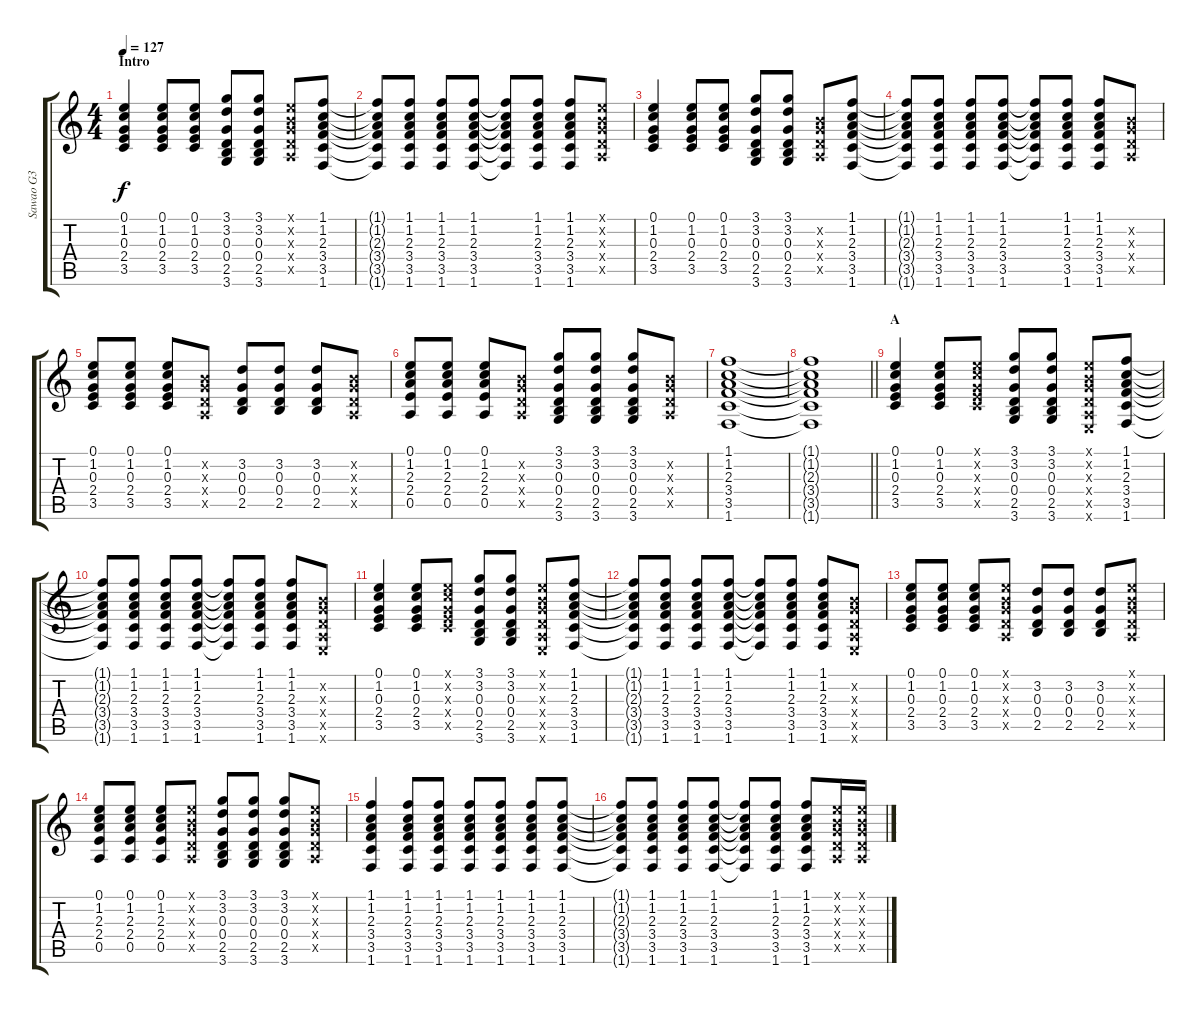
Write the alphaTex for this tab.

\track ("Sawao G3" "Sawao G3") {instrument distortionguitar}
\staff {score tabs}
\tuning (E4 B3 G3 D3 A2 E2) {hide}
\ts (4 4)
\section ("" "Intro")
\tempo 127
\clef g2
\ks c
(0.1 1.2 0.3 2.4 3.5).4{dy f instrument distortionguitar} (0.1 1.2 0.3 2.4 3.5).8 (0.1 1.2 0.3 2.4 3.5).8 (3.1 3.2 0.3 0.4 2.5 3.6).8 (3.1 3.2 0.3 0.4 2.5 3.6).8 (0.1{x} 0.2{x} 0.3{x} 0.4{x} 0.5{x}).8 (1.1 1.2 2.3 3.4 3.5 1.6).8 |
(1.1{t} 1.2{t} 2.3{t} 3.4{t} 3.5{t} 1.6{t}).8 (1.1 1.2 2.3 3.4 3.5 1.6).8 (1.1 1.2 2.3 3.4 3.5 1.6).8 (1.1 1.2 2.3 3.4 3.5 1.6).8 (1.1{t} 1.2{t} 2.3{t} 3.4{t} 3.5{t} 1.6{t}).8 (1.1 1.2 2.3 3.4 3.5 1.6).8 (1.1 1.2 2.3 3.4 3.5 1.6).8 (0.1{x} 0.2{x} 0.3{x} 0.4{x} 0.5{x}).8 |
(0.1 1.2 0.3 2.4 3.5).4 (0.1 1.2 0.3 2.4 3.5).8 (0.1 1.2 0.3 2.4 3.5).8 (3.1 3.2 0.3 0.4 2.5 3.6).8 (3.1 3.2 0.3 0.4 2.5 3.6).8 (0.2{x} 0.3{x} 0.4{x} 0.5{x}).8 (1.1 1.2 2.3 3.4 3.5 1.6).8 |
(1.1{t} 1.2{t} 2.3{t} 3.4{t} 3.5{t} 1.6{t}).8 (1.1 1.2 2.3 3.4 3.5 1.6).8 (1.1 1.2 2.3 3.4 3.5 1.6).8 (1.1 1.2 2.3 3.4 3.5 1.6).8 (1.1{t} 1.2{t} 2.3{t} 3.4{t} 3.5{t} 1.6{t}).8 (1.1 1.2 2.3 3.4 3.5 1.6).8 (1.1 1.2 2.3 3.4 3.5 1.6).8 (0.2{x} 0.3{x} 0.4{x} 0.5{x}).8 |
(0.1 1.2 0.3 2.4 3.5).8 (0.1 1.2 0.3 2.4 3.5).8 (0.1 1.2 0.3 2.4 3.5).8 (0.2{x} 0.3{x} 0.4{x} 0.5{x}).8 (3.2 0.3 0.4 2.5).8 (3.2 0.3 0.4 2.5).8 (3.2 0.3 0.4 2.5).8 (0.2{x} 0.3{x} 0.4{x} 0.5{x}).8 |
(0.1 1.2 2.3 2.4 0.5).8 (0.1 1.2 2.3 2.4 0.5).8 (0.1 1.2 2.3 2.4 0.5).8 (0.2{x} 0.3{x} 0.4{x} 0.5{x}).8 (3.1 3.2 0.3 0.4 2.5 3.6).8 (3.1 3.2 0.3 0.4 2.5 3.6).8 (3.1 3.2 0.3 0.4 2.5 3.6).8 (0.2{x} 0.3{x} 0.4{x} 0.5{x}).8 |
(1.1 1.2 2.3 3.4 3.5 1.6).1 |
\barLineRight lightlight
(1.1{t} 1.2{t} 2.3{t} 3.4{t} 3.5{t} 1.6{t}).1 |
\section ("" "A")
(0.1 1.2 0.3 2.4 3.5).4 (0.1 1.2 0.3 2.4 3.5).8 (0.1{x} 1.2{x} 0.3{x} 2.4{x} 3.5{x}).8 (3.1 3.2 0.3 0.4 2.5 3.6).8 (3.1 3.2 0.3 0.4 2.5 3.6).8 (0.1{x} 0.2{x} 0.3{x} 0.4{x} 0.5{x} 0.6{x}).8 (1.1 1.2 2.3 3.4 3.5 1.6).8 |
(1.1{t} 1.2{t} 2.3{t} 3.4{t} 3.5{t} 1.6{t}).8 (1.1 1.2 2.3 3.4 3.5 1.6).8 (1.1 1.2 2.3 3.4 3.5 1.6).8 (1.1 1.2 2.3 3.4 3.5 1.6).8 (1.1{t} 1.2{t} 2.3{t} 3.4{t} 3.5{t} 1.6{t}).8 (1.1 1.2 2.3 3.4 3.5 1.6).8 (1.1 1.2 2.3 3.4 3.5 1.6).8 (0.2{x} 0.3{x} 0.4{x} 0.5{x} 0.6{x}).8 |
(0.1 1.2 0.3 2.4 3.5).4 (0.1 1.2 0.3 2.4 3.5).8 (0.1{x} 1.2{x} 0.3{x} 2.4{x} 3.5{x}).8 (3.1 3.2 0.3 0.4 2.5 3.6).8 (3.1 3.2 0.3 0.4 2.5 3.6).8 (0.1{x} 0.2{x} 0.3{x} 0.4{x} 0.5{x} 0.6{x}).8 (1.1 1.2 2.3 3.4 3.5 1.6).8 |
(1.1{t} 1.2{t} 2.3{t} 3.4{t} 3.5{t} 1.6{t}).8 (1.1 1.2 2.3 3.4 3.5 1.6).8 (1.1 1.2 2.3 3.4 3.5 1.6).8 (1.1 1.2 2.3 3.4 3.5 1.6).8 (1.1{t} 1.2{t} 2.3{t} 3.4{t} 3.5{t} 1.6{t}).8 (1.1 1.2 2.3 3.4 3.5 1.6).8 (1.1 1.2 2.3 3.4 3.5 1.6).8 (0.2{x} 0.3{x} 0.4{x} 0.5{x} 0.6{x}).8 |
(0.1 1.2 0.3 2.4 3.5).8 (0.1 1.2 0.3 2.4 3.5).8 (0.1 1.2 0.3 2.4 3.5).8 (0.1{x} 0.2{x} 0.3{x} 0.4{x} 0.5{x}).8 (3.2 0.3 0.4 2.5).8 (3.2 0.3 0.4 2.5).8 (3.2 0.3 0.4 2.5).8 (0.1{x} 0.2{x} 0.3{x} 0.4{x} 0.5{x}).8 |
(0.1 1.2 2.3 2.4 0.5).8 (0.1 1.2 2.3 2.4 0.5).8 (0.1 1.2 2.3 2.4 0.5).8 (0.1{x} 0.2{x} 0.3{x} 0.4{x} 0.5{x}).8 (3.1 3.2 0.3 0.4 2.5 3.6).8 (3.1 3.2 0.3 0.4 2.5 3.6).8 (3.1 3.2 0.3 0.4 2.5 3.6).8 (0.1{x} 0.2{x} 0.3{x} 0.4{x} 0.5{x}).8 |
(1.1 1.2 2.3 3.4 3.5 1.6).4 (1.1 1.2 2.3 3.4 3.5 1.6).8 (1.1 1.2 2.3 3.4 3.5 1.6).8 (1.1 1.2 2.3 3.4 3.5 1.6).8 (1.1 1.2 2.3 3.4 3.5 1.6).8 (1.1 1.2 2.3 3.4 3.5 1.6).8 (1.1 1.2 2.3 3.4 3.5 1.6).8 |
(1.1{t} 1.2{t} 2.3{t} 3.4{t} 3.5{t} 1.6{t}).8 (1.1 1.2 2.3 3.4 3.5 1.6).8 (1.1 1.2 2.3 3.4 3.5 1.6).8 (1.1 1.2 2.3 3.4 3.5 1.6).8 (1.1{t} 1.2{t} 2.3{t} 3.4{t} 3.5{t} 1.6{t}).8 (1.1 1.2 2.3 3.4 3.5 1.6).8 (1.1 1.2 2.3 3.4 3.5 1.6).8 (0.1{x} 0.2{x} 0.3{x} 0.4{x} 0.5{x}).16 (0.1{x} 0.2{x} 0.3{x} 0.4{x} 0.5{x}).16
